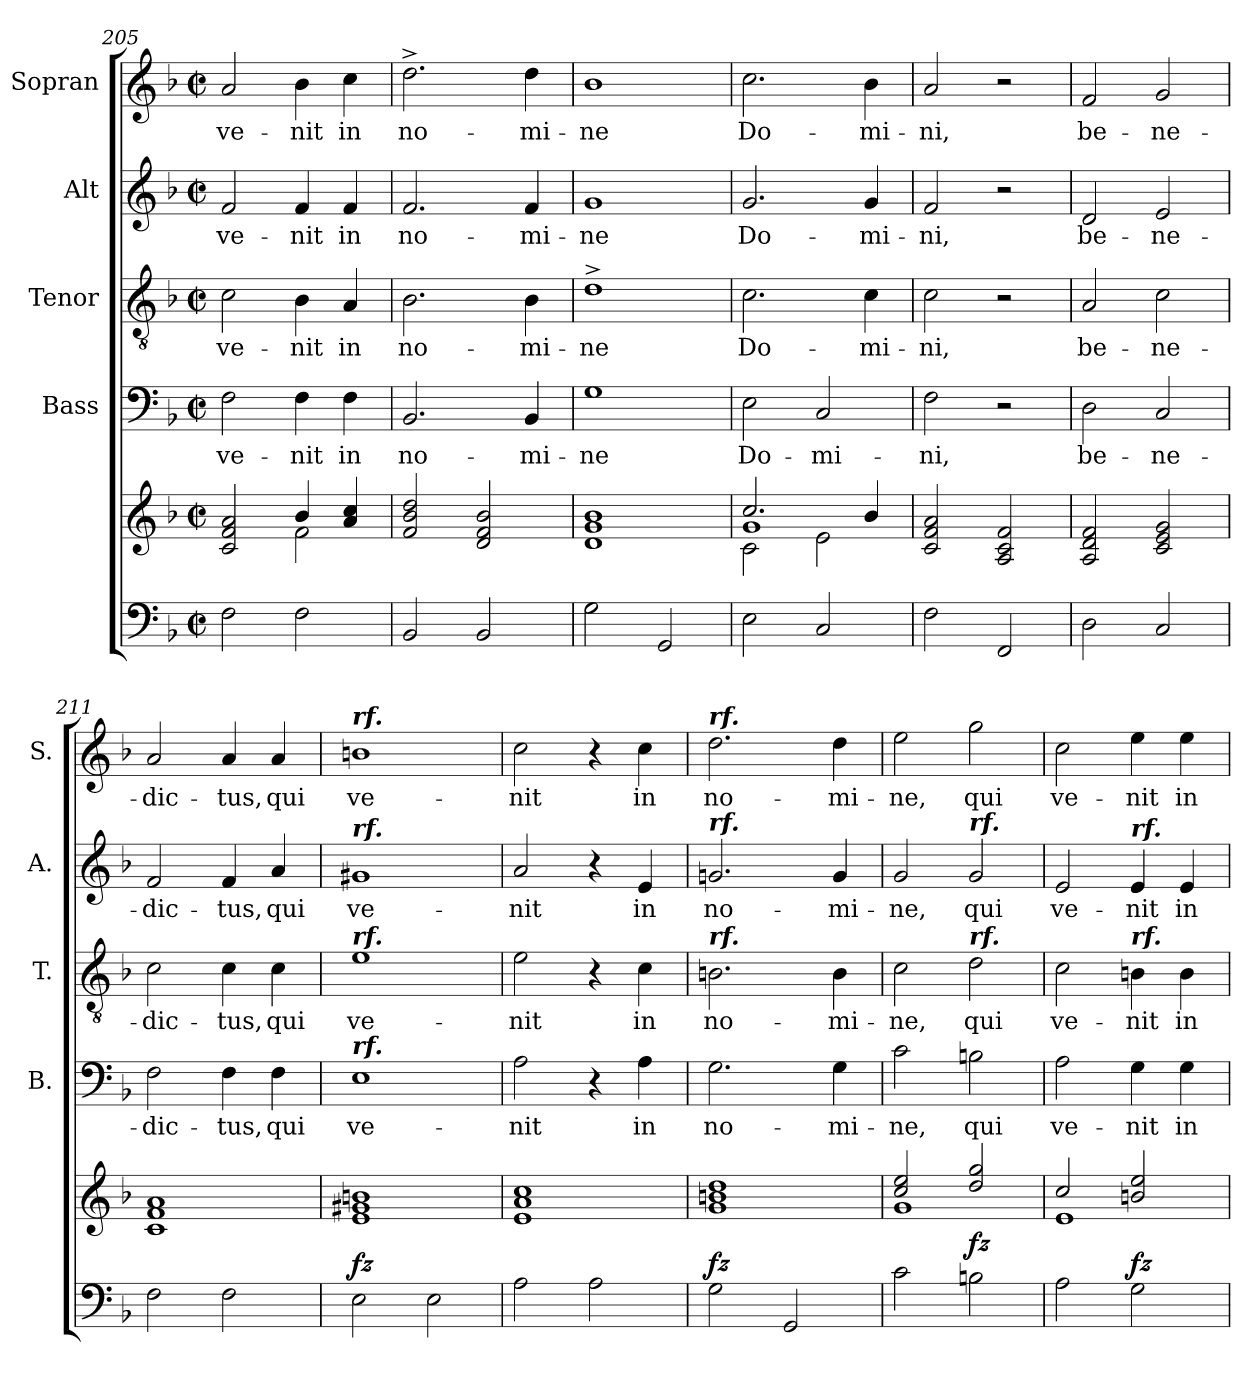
**kern	**kern	**dynam	**kern	**text	**dynam	**kern	**text	**kern	**text	**kern	**text	**dynam
*part5	*part5	*part5	*part4	*part4	*part4	*part3	*part3	*part2	*part2	*part1	*part1	*part1
*staff6	*staff5	*staff5/6	*staff4	*staff4	*staff4	*staff3	*staff3	*staff2	*staff2	*staff1	*staff1	*staff1
*	*	*	*I"Bass	*	*	*I"Tenor	*	*I"Alt	*	*I"Sopran	*	*
*	*	*	*I'B.	*	*	*I'T.	*	*I'A.	*	*I'S.	*	*
*clefF4	*clefG2	*	*clefF4	*	*	*clefGv2	*	*clefG2	*	*clefG2	*	*
*k[b-]	*k[b-]	*	*k[b-]	*	*	*k[b-]	*	*k[b-]	*	*k[b-]	*	*
*F:	*F:	*	*F:	*	*	*F:	*	*F:	*	*F:	*	*
*M2/2	*M2/2	*	*M2/2	*	*	*M2/2	*	*M2/2	*	*M2/2	*	*
*met(c|)	*met(c|)	*	*met(c|)	*	*	*met(c|)	*	*met(c|)	*	*met(c|)	*	*
=205	=205	=205	=205	=205	=205	=205	=205	=205	=205	=205	=205	=205
*	*^	*	*	*	*	*	*	*	*	*	*	*
!	!	!	!	!	!LO:LY:b	!	!	!LO:LY:b	!	!LO:LY:b	!	!LO:LY:b	!
2F\	2c/ 2f/ 2a/	2ryy	.	2F\	ve-	.	2c\	ve-	2f/	ve-	2a/	ve-	.
!	!	!	!	!	!LO:LY:b	!	!	!LO:LY:b	!	!LO:LY:b	!	!LO:LY:b	!
2F\	4b-/	2f\	.	4F\	-nit	.	4B-\	-nit	4f/	-nit	4b-\	-nit	.
!	!	!	!	!	!LO:LY:b	!	!	!LO:LY:b	!	!LO:LY:b	!	!LO:LY:b	!
.	4a/ 4cc/	.	.	4F\	in	.	4A/	in	4f/	in	4cc\	in	.
*	*v	*v	*	*	*	*	*	*	*	*	*	*	*
=206	=206	=206	=206	=206	=206	=206	=206	=206	=206	=206	=206	=206
!	!	!	!	!LO:LY:b	!	!	!LO:LY:b	!	!LO:LY:b	!	!LO:LY:b	!
2BB-/	2f/ 2b-/ 2dd/	.	2.BB-/	no-	.	2.B-\	no-	2.f/	no-	2.dd^>\	no-	.
2BB-/	2d/ 2f/ 2b-/	.	.	.	.	.	.	.	.	.	.	.
!	!	!	!	!LO:LY:b	!	!	!LO:LY:b	!	!LO:LY:b	!	!LO:LY:b	!
.	.	.	4BB-/	-mi-	.	4B-\	-mi-	4f/	-mi-	4dd\	-mi-	.
=207	=207	=207	=207	=207	=207	=207	=207	=207	=207	=207	=207	=207
!	!	!	!	!LO:LY:b	!	!	!LO:LY:b	!	!LO:LY:b	!	!LO:LY:b	!
2G\	1d 1g 1b-	.	1G	-ne	.	1d^>	-ne	1g	-ne	1b-	-ne	.
2GG/	.	.	.	.	.	.	.	.	.	.	.	.
=208	=208	=208	=208	=208	=208	=208	=208	=208	=208	=208	=208	=208
*	*^	*	*	*	*	*	*	*	*	*	*	*
*	*	*^	*	*	*	*	*	*	*	*	*	*	*
!	!	!	!	!	!	!LO:LY:b	!	!	!LO:LY:b	!	!LO:LY:b	!	!LO:LY:b	!
2E\	2.cc/	2c\	1g	.	2E\	Do-	.	2.c\	Do-	2.g/	Do-	2.cc\	Do-	.
!	!	!	!	!	!	!LO:LY:b	!	!	!	!	!	!	!	!
2C/	.	2e\	.	.	2C/	-mi-	.	.	.	.	.	.	.	.
!	!	!	!	!	!	!	!	!	!LO:LY:b	!	!LO:LY:b	!	!LO:LY:b	!
.	4b-/	.	.	.	.	.	.	4c\	-mi-	4g/	-mi-	4b-\	-mi-	.
*	*v	*v	*v	*	*	*	*	*	*	*	*	*	*	*
=209	=209	=209	=209	=209	=209	=209	=209	=209	=209	=209	=209	=209
!	!	!	!	!LO:LY:b	!	!	!LO:LY:b	!	!LO:LY:b	!	!LO:LY:b	!
2F\	2c/ 2f/ 2a/	.	2F\	-ni,	.	2c\	-ni,	2f/	-ni,	2a/	-ni,	.
2FF/	2A/ 2c/ 2f/	.	2r	.	.	2r	.	2r	.	2r	.	.
!!LO:LB:g=z
=210	=210	=210	=210	=210	=210	=210	=210	=210	=210	=210	=210	=210
!	!	!	!	!LO:LY:b	!	!	!LO:LY:b	!	!LO:LY:b	!	!LO:LY:b	!
2D\	2A/ 2d/ 2f/	.	2D\	be-	.	2A/	be-	2d/	be-	2f/	be-	.
!	!	!	!	!LO:LY:b	!	!	!LO:LY:b	!	!LO:LY:b	!	!LO:LY:b	!
2C/	2c/ 2e/ 2g/	.	2C/	-ne-	.	2c\	-ne-	2e/	-ne-	2g/	-ne-	.
=211	=211	=211	=211	=211	=211	=211	=211	=211	=211	=211	=211	=211
!	!	!	!	!LO:LY:b	!	!	!LO:LY:b	!	!LO:LY:b	!	!LO:LY:b	!
2F\	1c 1f 1a	.	2F\	-dic-	.	2c\	-dic-	2f/	-dic-	2a/	-dic-	.
!	!	!	!	!LO:LY:b	!	!	!LO:LY:b	!	!LO:LY:b	!	!LO:LY:b	!
2F\	.	.	4F\	-tus,	.	4c\	-tus,	4f/	-tus,	4a/	-tus,	.
!	!	!	!	!LO:LY:b	!	!	!LO:LY:b	!	!LO:LY:b	!	!LO:LY:b	!
.	.	.	4F\	qui	.	4c\	qui	4a/	qui	4a/	qui	.
=212	=212	=212	=212	=212	=212	=212	=212	=212	=212	=212	=212	=212
!	!	!	!	!	!	!	!	!	!	!LO:TX:a:Bi:t=rf.	!	!
!	!	!	!	!	!	!	!	!LO:TX:a:Bi:t=rf.	!	!	!	!
!	!	!	!	!	!	!LO:TX:a:Bi:t=rf.	!	!	!	!	!	!
!	!	!	!LO:TX:a:Bi:t=rf.	!	!	!	!	!	!	!	!	!
!	!	!LO:DY:a=2	!	!LO:LY:b	!	!	!LO:LY:b	!	!LO:LY:b	!	!LO:LY:b	!
2E\	1e 1g#X 1bn	fz	1E	ve-	.	1e	ve-	1g#X	ve-	1bn	ve-	.
2E\	.	.	.	.	.	.	.	.	.	.	.	.
=213	=213	=213	=213	=213	=213	=213	=213	=213	=213	=213	=213	=213
!	!	!	!	!LO:LY:b	!	!	!LO:LY:b	!	!LO:LY:b	!	!LO:LY:b	!
2A\	1e 1a 1cc	.	2A\	-nit	.	2e\	-nit	2a/	-nit	2cc\	-nit	.
2A\	.	.	4r	.	.	4r	.	4r	.	4r	.	.
!	!	!	!	!LO:LY:b	!	!	!LO:LY:b	!	!LO:LY:b	!	!LO:LY:b	!
.	.	.	4A\	in	.	4c\	in	4e/	in	4cc\	in	.
=214	=214	=214	=214	=214	=214	=214	=214	=214	=214	=214	=214	=214
!	!	!	!	!	!	!	!	!	!	!LO:TX:a:Bi:t=rf.	!	!
!	!	!	!	!	!	!	!	!LO:TX:a:Bi:t=rf.	!	!	!	!
!	!	!	!	!	!	!LO:TX:a:Bi:t=rf.	!	!	!	!	!	!
!	!	!LO:DY:a=2	!	!LO:LY:b	!	!	!LO:LY:b	!	!LO:LY:b	!	!LO:LY:b	!
2G\	1g 1bn 1dd	fz	2.G\	no-	.	2.Bn\	no-	2.gn/	no-	2.dd\	no-	.
2GG/	.	.	.	.	.	.	.	.	.	.	.	.
!	!	!	!	!LO:LY:b	!	!	!LO:LY:b	!	!LO:LY:b	!	!LO:LY:b	!
.	.	.	4G\	-mi-	.	4B\	-mi-	4g/	-mi-	4dd\	-mi-	.
=215	=215	=215	=215	=215	=215	=215	=215	=215	=215	=215	=215	=215
*	*^	*	*	*	*	*	*	*	*	*	*	*
!	!	!	!	!	!LO:LY:b	!	!	!LO:LY:b	!	!LO:LY:b	!	!LO:LY:b	!
2c\	2cc/ 2ee/	1g	.	2c\	-ne,	.	2c\	-ne,	2g/	-ne,	2ee\	-ne,	.
!	!	!	!	!	!	!	!	!	!LO:TX:a:Bi:t=rf.	!	!	!	!
!	!	!	!	!	!	!	!LO:TX:a:Bi:t=rf.	!	!	!	!	!	!
!	!	!	!LO:DY:a=2	!	!LO:LY:b	!LO:DY:a	!	!LO:LY:b	!	!LO:LY:b	!	!LO:LY:b	!LO:DY:a
2Bn\	2dd/ 2gg/	.	fz	2Bn\	qui	pf	2d\	qui	2g/	qui	2gg\	qui	pf
=216	=216	=216	=216	=216	=216	=216	=216	=216	=216	=216	=216	=216	=216
!	!	!	!	!	!LO:LY:b	!	!	!LO:LY:b	!	!LO:LY:b	!	!LO:LY:b	!
2A\	2cc/	1e	.	2A\	ve-	.	2c\	ve-	2e/	ve-	2cc\	ve-	.
!	!	!	!	!	!	!	!	!	!LO:TX:a:Bi:t=rf.	!	!	!	!
!	!	!	!	!	!	!	!LO:TX:a:Bi:t=rf.	!	!	!	!	!	!
!	!	!	!LO:DY:a=2	!	!LO:LY:b	!LO:DY:a	!	!LO:LY:b	!	!LO:LY:b	!	!LO:LY:b	!LO:DY:a
2G\	2bn/ 2ee/	.	fz	4G\	-nit	pf	4Bn\	-nit	4e/	-nit	4ee\	-nit	pf
!	!	!	!	!	!LO:LY:b	!	!	!LO:LY:b	!	!LO:LY:b	!	!LO:LY:b	!
.	.	.	.	4G\	in	.	4B\	in	4e/	in	4ee\	in	.
*	*v	*v	*	*	*	*	*	*	*	*	*	*	*
=	=	=	=	=	=	=	=	=	=	=	=	=
*-	*-	*-	*-	*-	*-	*-	*-	*-	*-	*-	*-	*-
